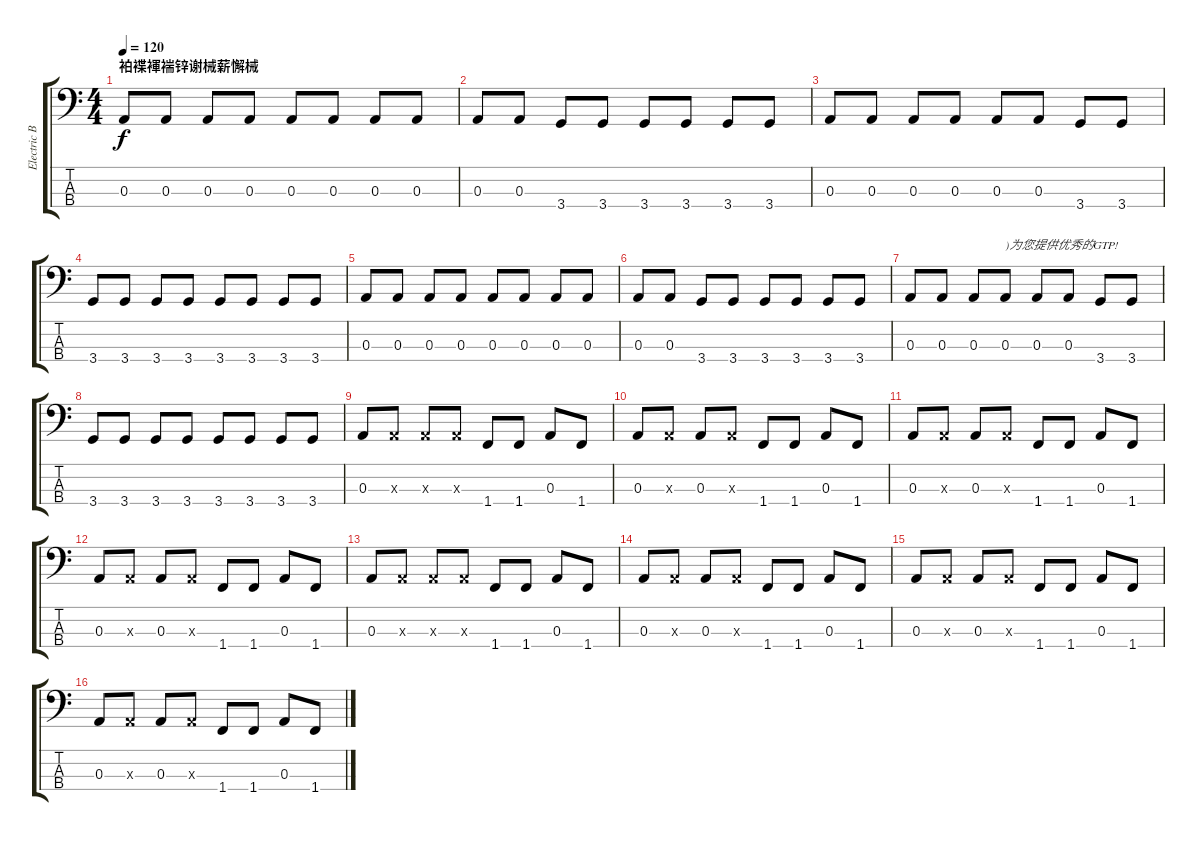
\track ("Electric Bass" "Electric B") {instrument electricbassfinger}
\staff {score tabs}
\tuning (G2 D2 A1 E1) {hide}
\ts (4 4)
\section ("" "袙褋褌褍锌谢械薪懈械")
\tempo 120
\clef f4
\ks c
0.3.8{dy f} 0.3.8 0.3.8 0.3.8 0.3.8 0.3.8 0.3.8 0.3.8 |
0.3.8 0.3.8 3.4.8 3.4.8 3.4.8 3.4.8 3.4.8 3.4.8 |
0.3.8 0.3.8 0.3.8 0.3.8 0.3.8 0.3.8 3.4.8 3.4.8 |
3.4.8 3.4.8 3.4.8 3.4.8 3.4.8 3.4.8 3.4.8 3.4.8 |
0.3.8 0.3.8 0.3.8 0.3.8 0.3.8 0.3.8 0.3.8 0.3.8 |
0.3.8 0.3.8 3.4.8 3.4.8 3.4.8 3.4.8 3.4.8 3.4.8 |
0.3.8 0.3.8 0.3.8 0.3.8{txt ")为您提供优秀的GTP!"} 0.3.8 0.3.8 3.4.8 3.4.8 |
3.4.8 3.4.8 3.4.8 3.4.8 3.4.8 3.4.8 3.4.8 3.4.8 |
0.3.8 0.3{x}.8 0.3{x}.8 0.3{x}.8 1.4.8 1.4.8 0.3.8 1.4.8 |
0.3.8 0.3{x}.8 0.3.8 0.3{x}.8 1.4.8 1.4.8 0.3.8 1.4.8 |
0.3.8 0.3{x}.8 0.3.8 0.3{x}.8 1.4.8 1.4.8 0.3.8 1.4.8 |
0.3.8 0.3{x}.8 0.3.8 0.3{x}.8 1.4.8 1.4.8 0.3.8 1.4.8 |
0.3.8 0.3{x}.8 0.3{x}.8 0.3{x}.8 1.4.8 1.4.8 0.3.8 1.4.8 |
0.3.8 0.3{x}.8 0.3.8 0.3{x}.8 1.4.8 1.4.8 0.3.8 1.4.8 |
0.3.8 0.3{x}.8 0.3.8 0.3{x}.8 1.4.8 1.4.8 0.3.8 1.4.8 |
0.3.8 0.3{x}.8 0.3.8 0.3{x}.8 1.4.8 1.4.8 0.3.8 1.4.8
